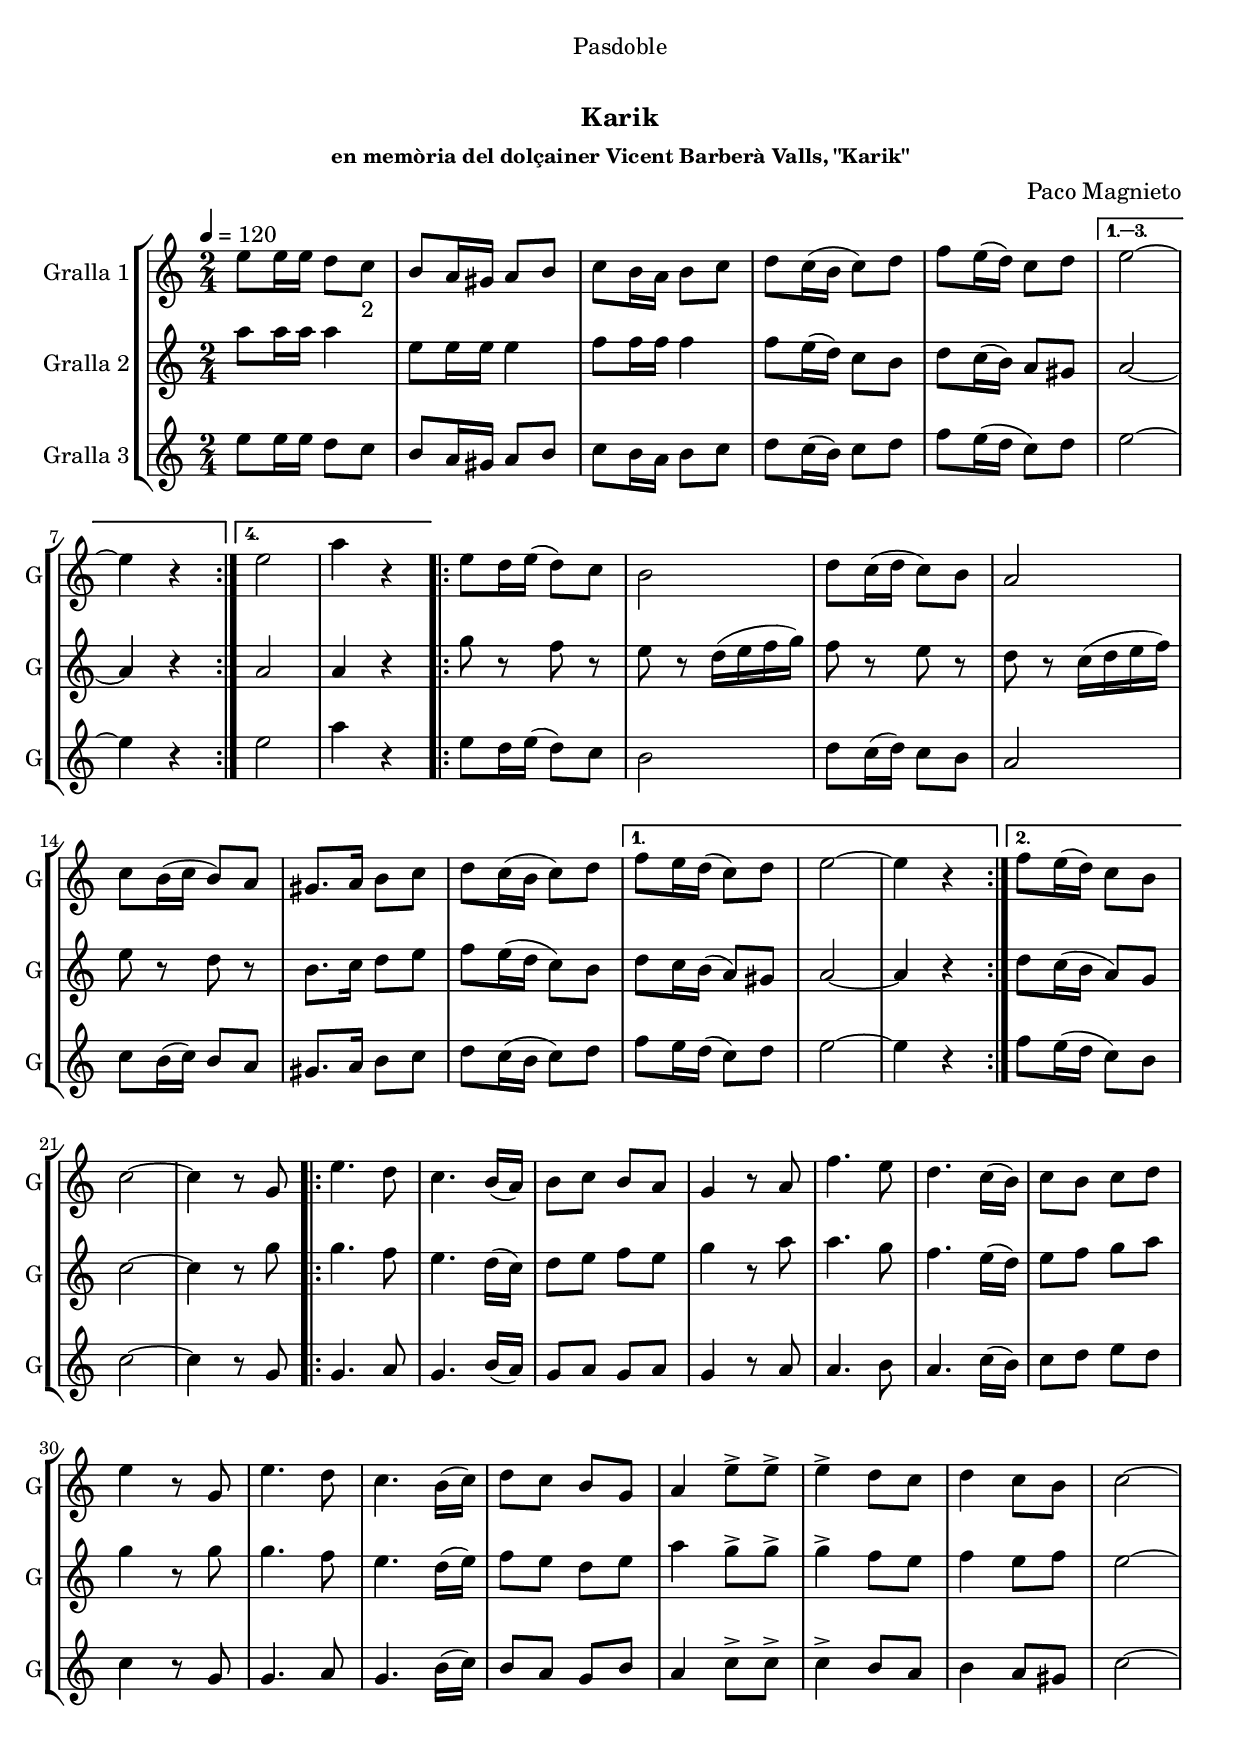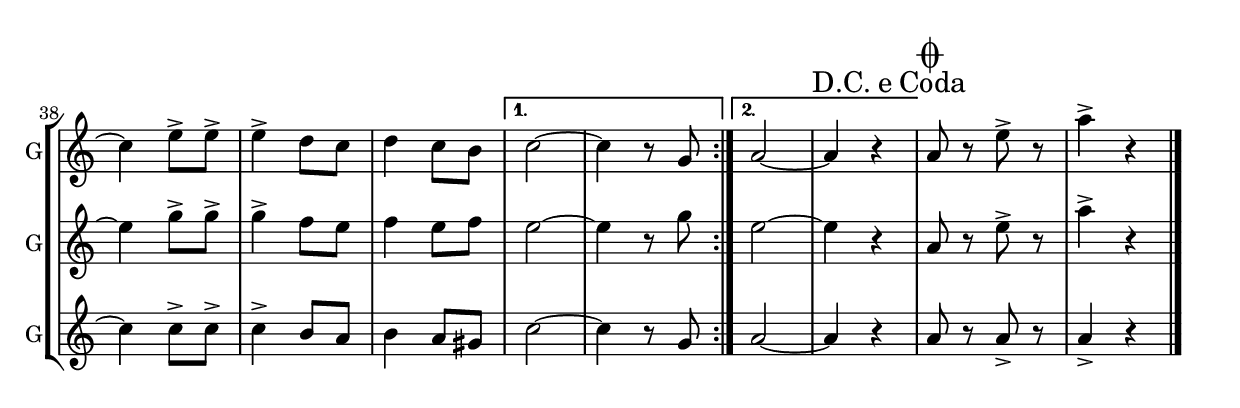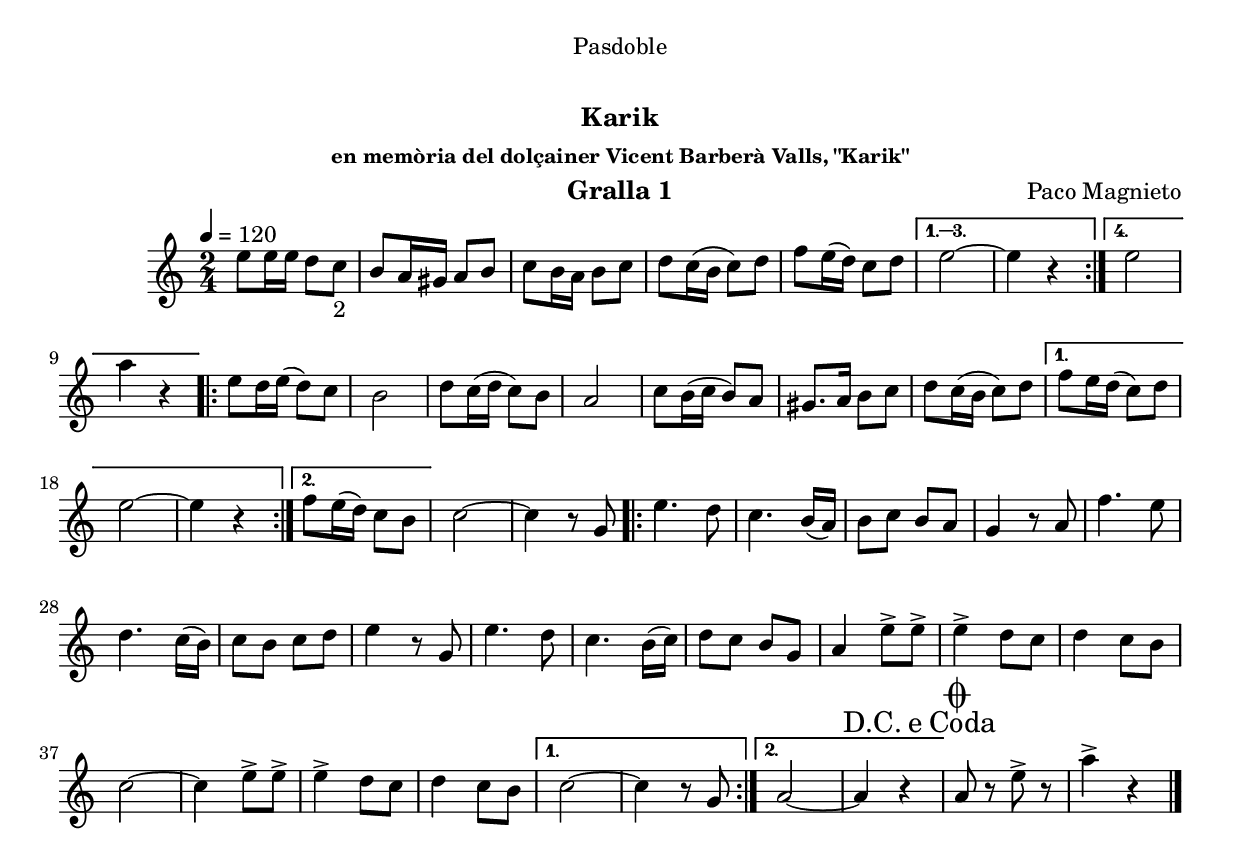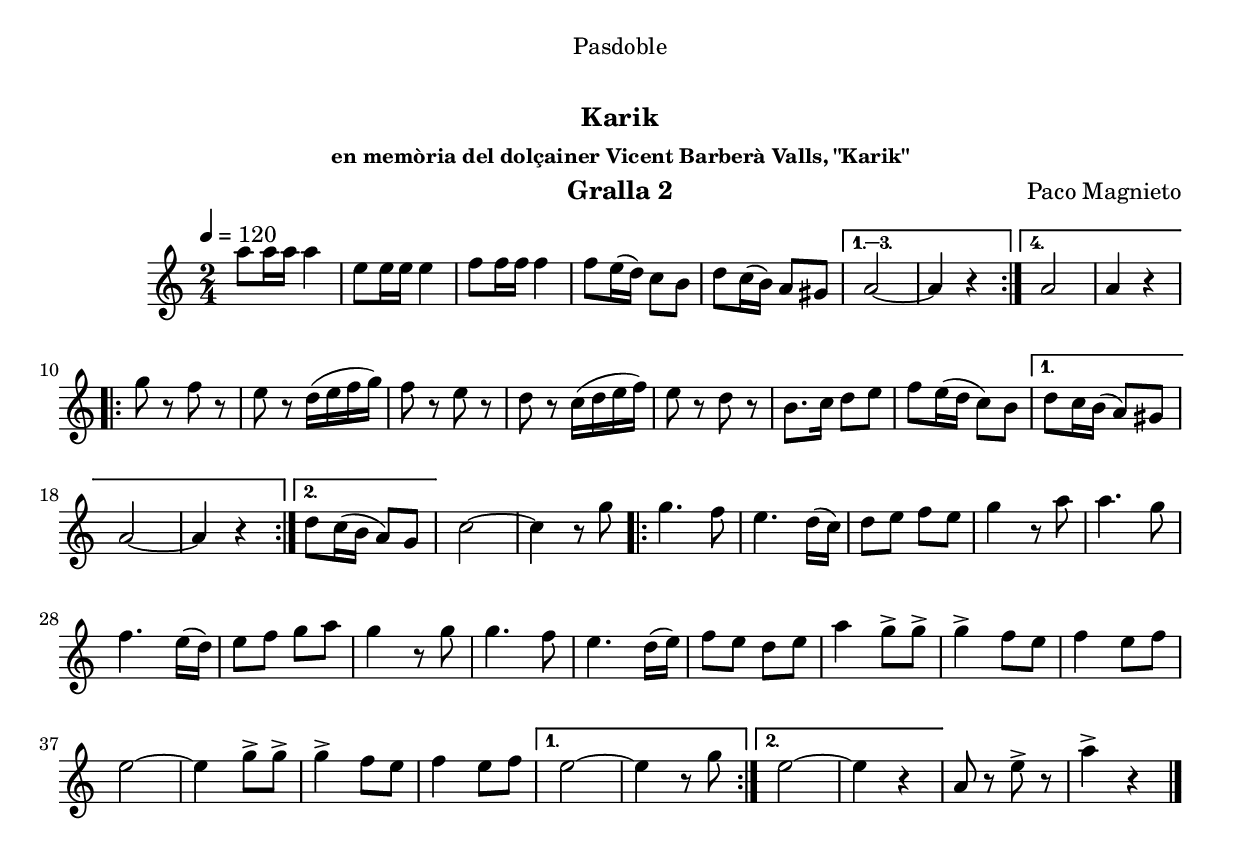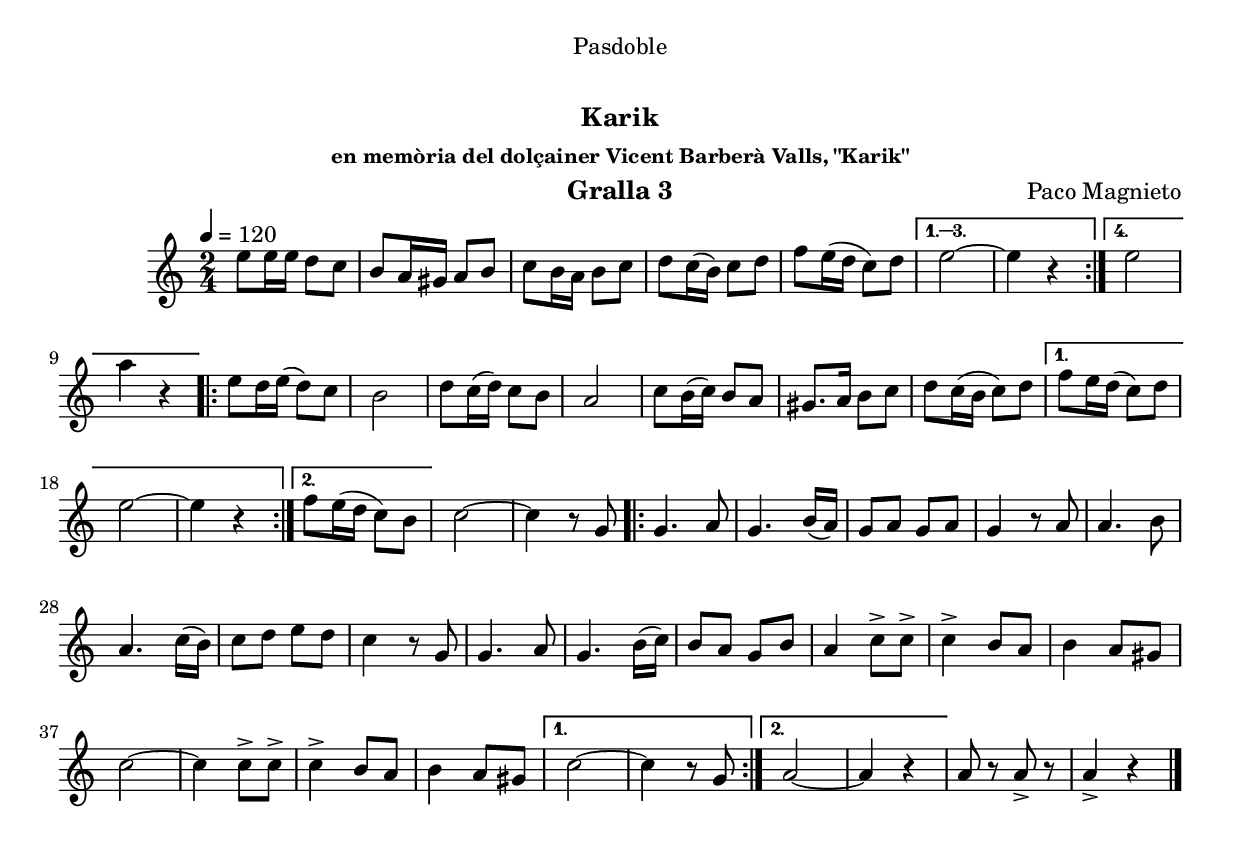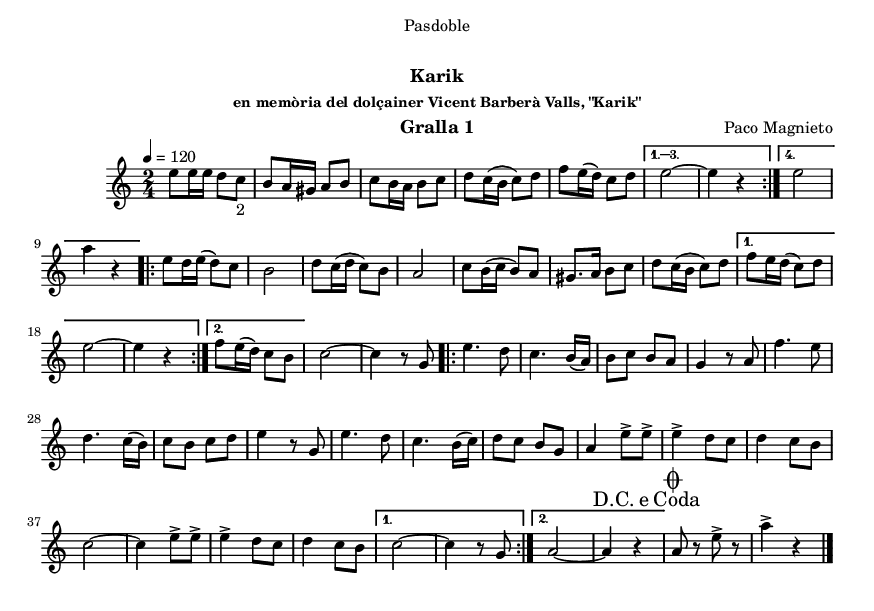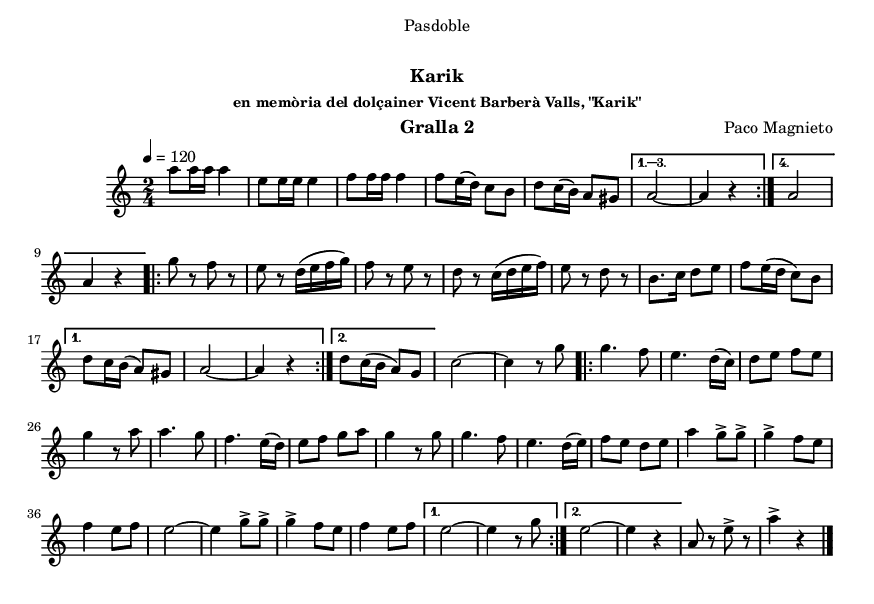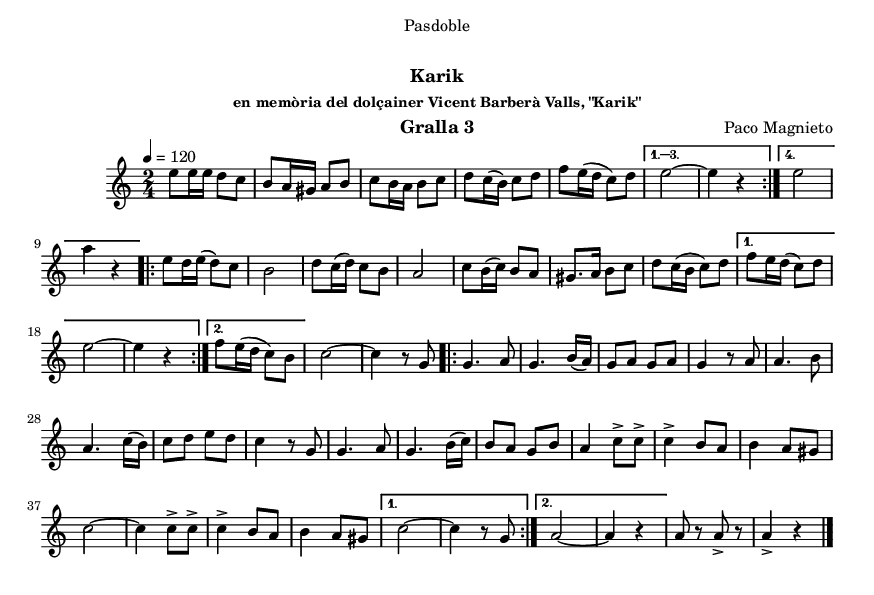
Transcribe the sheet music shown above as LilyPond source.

\version "2.16.0"

\header {
  dedication="Pasdoble"
  title="  "
  subtitle="Karik"
  subsubtitle="en memòria del dolçainer Vicent Barberà Valls, \"Karik\""
  poet=""
  meter=""
  piece=""
  composer="Paco Magnieto"
  arranger=""
  opus=""
  instrument=""
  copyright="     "
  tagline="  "
}

liniaroAa =
\relative e''
{
  \tempo 4=120
  \clef treble
  \key c \major
  \time 2/4
  \repeat volta 4 { e8 e16 e d8 c _"2" _""  |
  b8 a16 gis a8 b  |
  c8 b16 a b8 c  |
  d8 c16 ( b c8 ) d  |
  %05
  f8 e16 ( d ) c8 d }
  \alternative { { e2 ~  |
  e4 r }
  { e2 _""  |
  a4 r } }
  %10
  \repeat volta 2 { e8 d16 e ( d8 ) c  |
  b2  |
  d8 c16 ( d c8 ) b  |
  a2  |
  c8 b16 ( c b8 ) a  |
  %15
  gis8. a16 b8 c  |
  d8 c16 ( b c8 ) d }
  \alternative { { f8 e16 d ( c8 ) d  |
  e2 ~  |
  e4 r }
  %20
  { f8 e16 ( d ) c8 b } }
  c2 ~  |
   c4 r8 g  |
  \repeat volta 2 { e'4. d8  |
  c4. b16 ( a )  |
  %25
  b8 c b a  |
  g4 r8 a  |
  f'4. e8  |
  d4. c16 ( b )  |
  c8 b c d  |
  %30
  e4 r8 g,  |
  e'4. d8  |
  c4. b16 ( c )  |
  d8 c b g  |
  a4 e'8-> e->  |
  %35
  e4-> d8 c  |
  d4 c8 b  |
  c2 ~  |
  c4 e8-> e->  |
  e4-> d8 c  |
  %40
  d4 c8 b }
  \alternative { { c2 ~  |
  c4 r8 g }
  { a2 ~  |
  \mark \markup {D.C. e Coda} a4 r } }
  %45
  \mark \markup {\musicglyph #"scripts.coda"} a8 r e'-> r  |
  a4-> r  \bar "|."
}

liniaroAb =
\relative a''
{
  \tempo 4=120
  \clef treble
  \key c \major
  \time 2/4
  \repeat volta 4 { a8 a16 a a4  |
  e8 e16 e e4  |
  f8 f16 f f4  |
  f8 e16 ( d ) c8 b  |
  %05
  d8 c16 ( b ) a8 gis }
  \alternative { { a2 ~  |
  a4 r }
  { a2  |
  a4 r } }
  %10
  \repeat volta 2 { g'8 r f r  |
  e8 r d16 ( e f g )  |
  f8 r e r  |
  d8 r c16 ( d e f )  |
  e8 r d r  |
  %15
  b8. c16 d8 e  |
  f8 e16 ( d c8 ) b }
  \alternative { { d8 c16 b ( a8 ) gis  |
  a2 ~  |
  a4 r }
  %20
  { d8 c16 ( b a8 ) g } }
  c2 ~  |
  c4 r8 g'  |
  \repeat volta 2 { g4. f8  |
  e4. d16 ( c )  |
  %25
  d8 e f e  |
  g4 r8 a  |
  a4. g8  |
  f4. e16 ( d )  |
  e8 f g a  |
  %30
  g4 r8 g  |
  g4. f8  |
  e4. d16 ( e )  |
  f8 e d e  |
  a4 g8-> g->  |
  %35
  g4-> f8 e  |
  f4 e8 f  |
  e2 ~  |
  e4 g8-> g->  |
  g4-> f8 e  |
  %40
  f4 e8 f }
  \alternative { { e2 ~  |
  e4 r8 g }
  { e2 ~  |
  e4 r } }
  %45
  a,8 r e'-> r  |
  a4-> r  \bar "|."
}

liniaroAc =
\relative e''
{
  \tempo 4=120
  \clef treble
  \key c \major
  \time 2/4
  \repeat volta 4 { e8 e16 e d8 c  |
  b8 a16 gis a8 b  |
  c8 b16 a b8 c  |
  d8 c16 ( b ) c8 d  |
  %05
  f8 e16 ( d c8 ) d }
  \alternative { { e2 ~  |
  e4 r }
  { e2  |
  a4 r } }
  %10
  \repeat volta 2 { e8 d16 e ( d8 ) c  |
  b2  |
  d8 c16 ( d ) c8 b  |
  a2  |
  c8 b16 ( c ) b8 a  |
  %15
  gis8. a16 b8 c  |
  d8 c16 ( b c8 ) d }
  \alternative { { f8 e16 d ( c8 ) d  |
  e2 ~  |
  e4 r }
  %20
  { f8 e16 ( d c8 ) b } }
  c2 ~  |
  c4 r8 g  |
  \repeat volta 2 { g4. a8  |
  g4. b16 ( a )  |
  %25
  g8 a g a  |
  g4 r8 a  |
  a4. b8  |
  a4. c16 ( b )  |
  c8 d e d  |
  %30
  c4 r8 g  |
  g4. a8  |
  g4. b16 ( c )  |
  b8 a g b  |
  a4 c8-> c->  |
  %35
  c4-> b8 a  |
  b4 a8 gis  |
  c2 ~  |
  c4 c8-> c->  |
  c4-> b8 a  |
  %40
  b4 a8 gis }
  \alternative { { c2 ~  |
  c4 r8 g }
  { a2 ~  |
  a4 r } }
  %45
  a8 r a-> r  |
  a4-> r  \bar "|."
}

\book {

\paper {
  print-page-number = false
}

\bookpart {
  \score {
    \new StaffGroup {
      \override Score.RehearsalMark #'self-alignment-X = #LEFT
      <<
        \new Staff \with {instrumentName = #"Gralla 1" shortInstrumentName = #"G"} \liniaroAa
        \new Staff \with {instrumentName = #"Gralla 2" shortInstrumentName = #"G"} \liniaroAb
        \new Staff \with {instrumentName = #"Gralla 3" shortInstrumentName = #"G"} \liniaroAc
      >>
    }
    \layout {}
  }\score { \unfoldRepeats
    \new StaffGroup {
      \override Score.RehearsalMark #'self-alignment-X = #LEFT
      <<
        \new Staff \with {instrumentName = #"Gralla 1" shortInstrumentName = #"G"} \liniaroAa
        \new Staff \with {instrumentName = #"Gralla 2" shortInstrumentName = #"G"} \liniaroAb
        \new Staff \with {instrumentName = #"Gralla 3" shortInstrumentName = #"G"} \liniaroAc
      >>
    }
    \midi {}
  }
}

\bookpart {
  \header {instrument="Gralla 1"}
  \score {
    \new StaffGroup {
      \override Score.RehearsalMark #'self-alignment-X = #LEFT
      <<
        \new Staff \liniaroAa
      >>
    }
    \layout {}
  }\score { \unfoldRepeats
    \new StaffGroup {
      \override Score.RehearsalMark #'self-alignment-X = #LEFT
      <<
        \new Staff \liniaroAa
      >>
    }
    \midi {}
  }
}

\bookpart {
  \header {instrument="Gralla 2"}
  \score {
    \new StaffGroup {
      \override Score.RehearsalMark #'self-alignment-X = #LEFT
      <<
        \new Staff \liniaroAb
      >>
    }
    \layout {}
  }\score { \unfoldRepeats
    \new StaffGroup {
      \override Score.RehearsalMark #'self-alignment-X = #LEFT
      <<
        \new Staff \liniaroAb
      >>
    }
    \midi {}
  }
}

\bookpart {
  \header {instrument="Gralla 3"}
  \score {
    \new StaffGroup {
      \override Score.RehearsalMark #'self-alignment-X = #LEFT
      <<
        \new Staff \liniaroAc
      >>
    }
    \layout {}
  }\score { \unfoldRepeats
    \new StaffGroup {
      \override Score.RehearsalMark #'self-alignment-X = #LEFT
      <<
        \new Staff \liniaroAc
      >>
    }
    \midi {}
  }
}

}

\book {

\paper {
  print-page-number = false
  #(set-paper-size "a6landscape")
  #(layout-set-staff-size 14)
}

\bookpart {
  \header {instrument="Gralla 1"}
  \score {
    \new StaffGroup {
      \override Score.RehearsalMark #'self-alignment-X = #LEFT
      <<
        \new Staff \liniaroAa
      >>
    }
    \layout {}
  }
}

\bookpart {
  \header {instrument="Gralla 2"}
  \score {
    \new StaffGroup {
      \override Score.RehearsalMark #'self-alignment-X = #LEFT
      <<
        \new Staff \liniaroAb
      >>
    }
    \layout {}
  }
}

\bookpart {
  \header {instrument="Gralla 3"}
  \score {
    \new StaffGroup {
      \override Score.RehearsalMark #'self-alignment-X = #LEFT
      <<
        \new Staff \liniaroAc
      >>
    }
    \layout {}
  }
}

}

